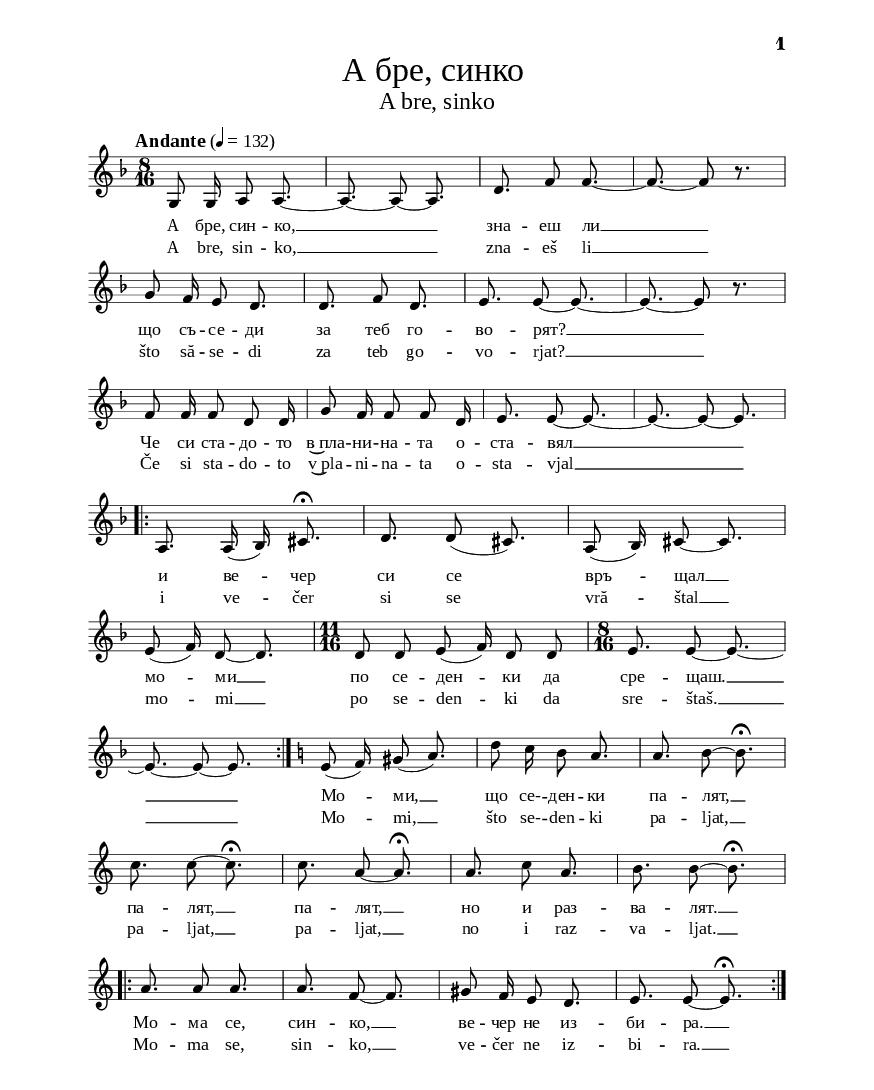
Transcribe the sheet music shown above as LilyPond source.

\version "2.24.3"

% include paper part and global functions
\include "include/globals.ily"

\bookpart {
  \label #'ref137
  \tocItem \markup "А бре, синко –  A bre, sinko"
  \include "include/bookpart-paper.ily"
  \score {
    \include "include/score-layout.ily"
    \new Voice \absolute {
      \clef treble
      \key d \minor
      \time 8/16
      \tempoFunc "Andante" 4 "132"
      g8 g16 a8 a8. ~ | % 2
      a8. ~ a8 ~ a8. | % 3
      d'8. f'8 f'8. ~ | % 4
      f'8. ~ f'8 r8. \break | % 5
      g'8 f'16 e'8 d'8. | % 6
      d'8. f'8 d'8. | % 7
      e'8. e'8 ~ e'8. ~ | % 8
      e'8. ~ e'8 r8. \break | % 9
      f'8 f'16 f'8 d'8 d'16 | \barNumberCheck #10
      g'8 f'16 f'8 f'8 d'16 | % 11
      e'8. e'8 ~ e'8. ~ | % 12
      e'8. ~ e'8 ~ e'8. \break | % 13
      \bar ".|:-|"
      a8. a16 ( bes16 ) cis'8. \fermata | % 14
      d'8. d'8 ( cis'8. ) | % 15
      a8 ( bes16 ) cis'8 ~ cis'8. \break | % 16
      e'8 ( f'16 ) d'8 ~ d'8. | % 17
      \time 11/16  d'8 d'8 e'8 ( f'16 ) d'8 d'8 | % 18
      \time 8/16  e'8. e'8 ~ e'8. ~ \break | % 19
      e'8. ~ e'8 ~ e'8.
      \bar ":|."
      |
      \key a \minor e'8 ( f'16 ) gis'8 ( a'8. ) | % 21
      d''8 c''16 b'8 a'8. | % 22
      a'8. b'8 ~ b'8. \fermata \break | % 23
      c''8. c''8 ~ c''8. \fermata | % 24
      c''8. a'8 ~ a'8. \fermata | % 25
      a'8. c''8 a'8. | % 26
      b'8. b'8 ~ b'8. \fermata \break | % 27
      \bar ".|:-|"
      a'8. a'8 a'8. | % 28
      a'8. f'8 ~ f'8. | % 29
      gis'8 f'16 e'8 d'8. | \barNumberCheck #30
      e'8. e'8 ~ e'8. \fermata
      \bar ":|."
    }

    \addlyrics {
      А  бре,
      син -- ко, __  зна -- еш ли __
      що съ -- се -- ди за теб го
      -- во -- рят? __ Че си ста --
      -- до -- то в~пла --  ни -- на --
      та о -- ста -- вял __  и ве --
      чер си се връ -- щал __ мо --
      ми __  по се -- ден -- ки  да
      сре -- щаш. __ Мо -- ми, __  що
      "се-" -- ден -- ки па -- лят, __
      па -- лят, __  па -- лят, __  но
      и раз -- ва -- лят. __   Мо --
      ма се, син -- ко, __ ве -- чер
      не  из -- би -- ра. __}
      \addlyrics {
        A  bre,
        sin -- ko, __  zna -- eš li __
        što să -- se -- di za teb go
        -- vo -- rjat? __ Če si sta --
        -- do -- to v~pla --  ni -- na --
        ta o -- sta -- vjal __  i ve --
        čer si se vră -- štal __ mo --
        mi __  po se -- den -- ki  da
        sre -- štaš. __ Mo -- mi, __  što
        "se-" -- den -- ki pa -- ljat, __
        pa -- ljat, __  pa -- ljat, __  no
        i raz -- va -- ljat. __   Mo --
        ma se, sin -- ko, __ ve -- čer
        ne  iz -- bi -- ra. __}

        \header {
          title = \titleFunc "А бре, синко " "A bre, sinko"
        }

        \midi{}

      } % score

      \pageBreak
      % include foreign translation(s) of the song
      \version "2.24.4"

\markup \fill-line { \fontsize #deTitleFontSize "Ach, du mein Sohn" }

\markup \null
\markup \null
\markup \abs-fontsize #10 {
  \hspace #25
  \override #`(baseline-skip . ,deCoupletBaselineSkip)

  \column {
 \line { " "Ach, mein Sohn, weißt du,}
 
  \line { " "was die Nachbarn über dich sprechen?}

 \line { " "Dass du die Herde im Gebirge alleine gelassen hast }

 \line { " "und abends zurückgekehrt bist,}
 
 \line { " " um Mädchen abends auf dem Dorfplatz zu treffen.}

 \line { " "Mädchen, die Treffen anzetteln, anzetteln}

 \line { " "sie zetteln sie an, aber sie verderben auch.}

 \line { " "Ein Mädchen, mein Sohn,}
 
  \line { " " wählt man nicht am Abend aus.}


  }
}


    } % bookpart
